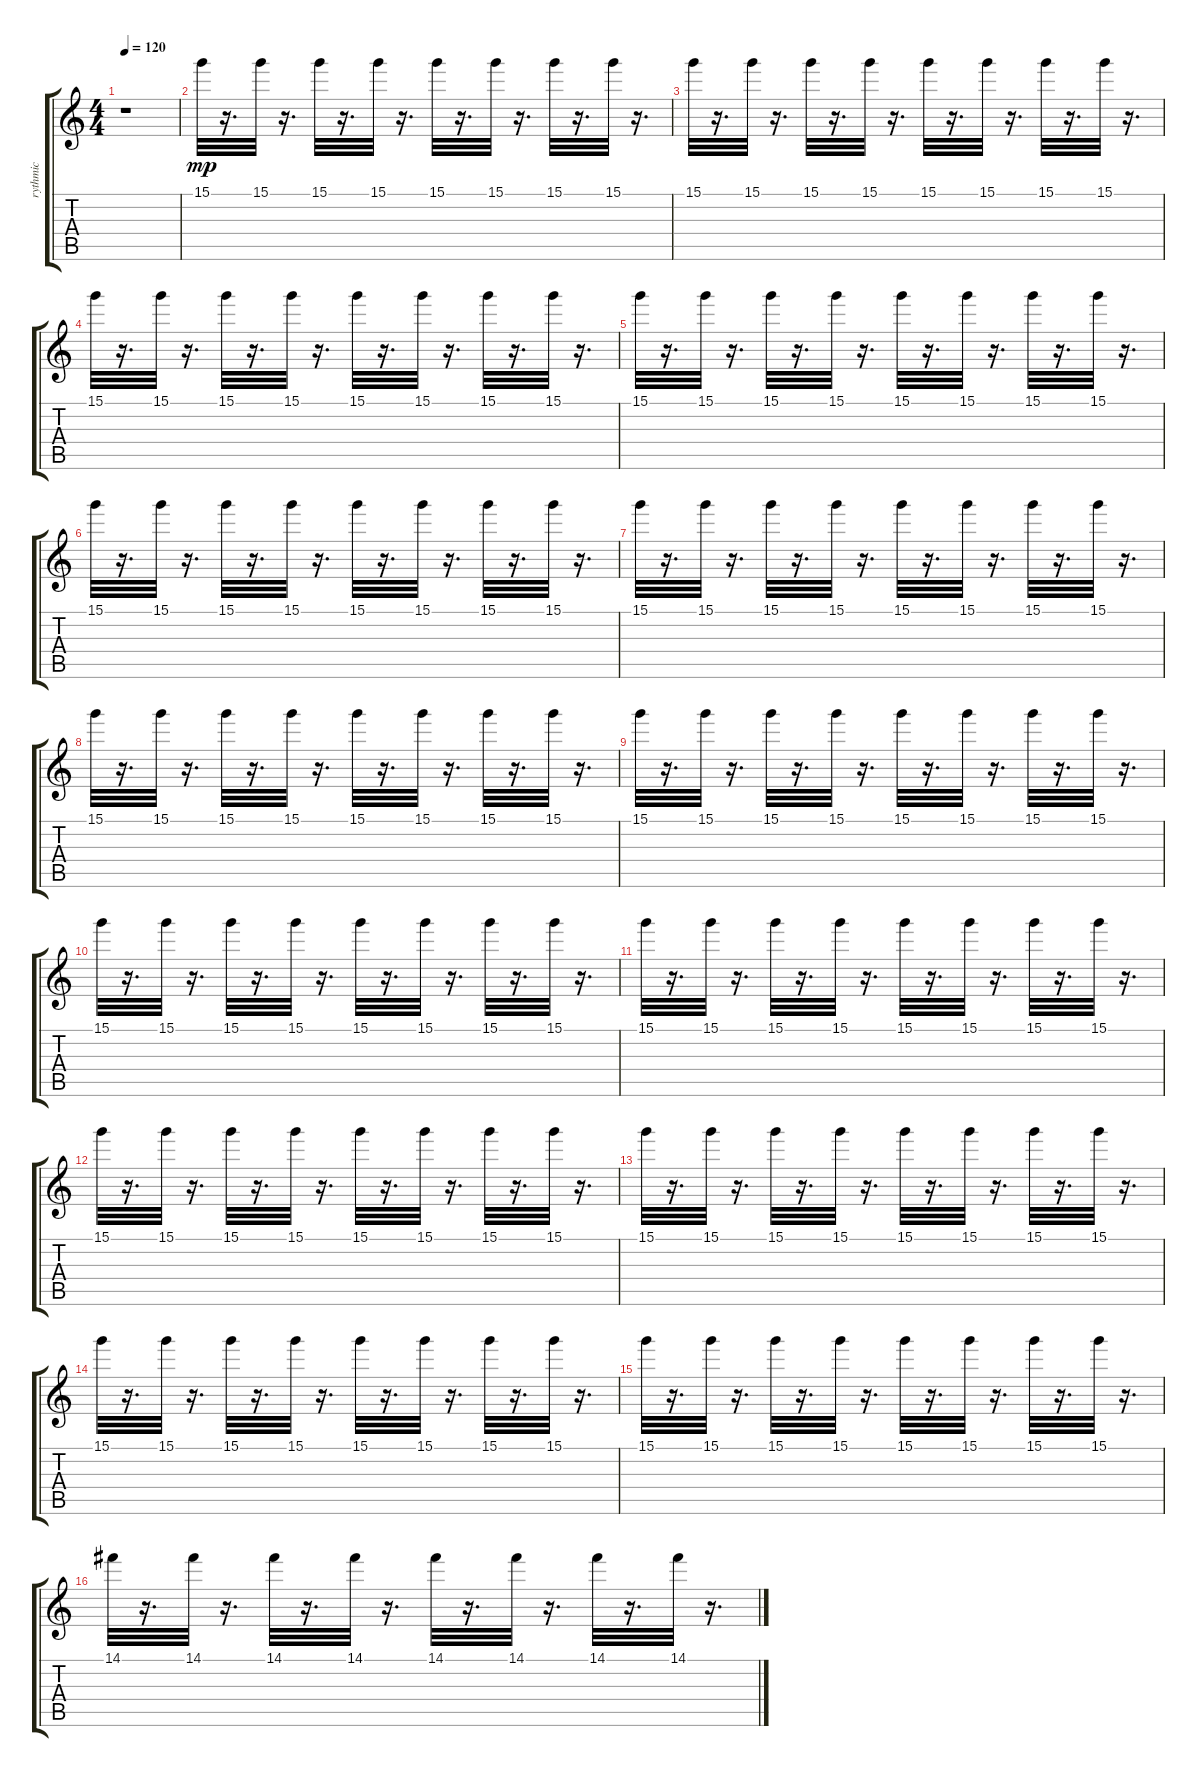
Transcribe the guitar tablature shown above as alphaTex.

\track ("rythmic" "rythmic") {instrument banjo}
\staff {score tabs}
\tuning (E4 B3 G3 D3 A2 E2) {hide}
\displaytranspose 12
\ts (4 4)
\tempo 120
\clef g2
\ks c
r.1{dy mp instrument banjo} |
15.1.32 r.16{d} 15.1.32 r.16{d} 15.1.32 r.16{d} 15.1.32 r.16{d} 15.1.32 r.16{d} 15.1.32 r.16{d} 15.1.32 r.16{d} 15.1.32 r.16{d} |
15.1.32 r.16{d} 15.1.32 r.16{d} 15.1.32 r.16{d} 15.1.32 r.16{d} 15.1.32 r.16{d} 15.1.32 r.16{d} 15.1.32 r.16{d} 15.1.32 r.16{d} |
15.1.32 r.16{d} 15.1.32 r.16{d} 15.1.32 r.16{d} 15.1.32 r.16{d} 15.1.32 r.16{d} 15.1.32 r.16{d} 15.1.32 r.16{d} 15.1.32 r.16{d} |
15.1.32 r.16{d} 15.1.32 r.16{d} 15.1.32 r.16{d} 15.1.32 r.16{d} 15.1.32 r.16{d} 15.1.32 r.16{d} 15.1.32 r.16{d} 15.1.32 r.16{d} |
15.1.32 r.16{d} 15.1.32 r.16{d} 15.1.32 r.16{d} 15.1.32 r.16{d} 15.1.32 r.16{d} 15.1.32 r.16{d} 15.1.32 r.16{d} 15.1.32 r.16{d} |
15.1.32 r.16{d} 15.1.32 r.16{d} 15.1.32 r.16{d} 15.1.32 r.16{d} 15.1.32 r.16{d} 15.1.32 r.16{d} 15.1.32 r.16{d} 15.1.32 r.16{d} |
15.1.32 r.16{d} 15.1.32 r.16{d} 15.1.32 r.16{d} 15.1.32 r.16{d} 15.1.32 r.16{d} 15.1.32 r.16{d} 15.1.32 r.16{d} 15.1.32 r.16{d} |
15.1.32 r.16{d} 15.1.32 r.16{d} 15.1.32 r.16{d} 15.1.32 r.16{d} 15.1.32 r.16{d} 15.1.32 r.16{d} 15.1.32 r.16{d} 15.1.32 r.16{d} |
15.1.32 r.16{d} 15.1.32 r.16{d} 15.1.32 r.16{d} 15.1.32 r.16{d} 15.1.32 r.16{d} 15.1.32 r.16{d} 15.1.32 r.16{d} 15.1.32 r.16{d} |
15.1.32 r.16{d} 15.1.32 r.16{d} 15.1.32 r.16{d} 15.1.32 r.16{d} 15.1.32 r.16{d} 15.1.32 r.16{d} 15.1.32 r.16{d} 15.1.32 r.16{d} |
15.1.32 r.16{d} 15.1.32 r.16{d} 15.1.32 r.16{d} 15.1.32 r.16{d} 15.1.32 r.16{d} 15.1.32 r.16{d} 15.1.32 r.16{d} 15.1.32 r.16{d} |
15.1.32 r.16{d} 15.1.32 r.16{d} 15.1.32 r.16{d} 15.1.32 r.16{d} 15.1.32 r.16{d} 15.1.32 r.16{d} 15.1.32 r.16{d} 15.1.32 r.16{d} |
15.1.32 r.16{d} 15.1.32 r.16{d} 15.1.32 r.16{d} 15.1.32 r.16{d} 15.1.32 r.16{d} 15.1.32 r.16{d} 15.1.32 r.16{d} 15.1.32 r.16{d} |
15.1.32 r.16{d} 15.1.32 r.16{d} 15.1.32 r.16{d} 15.1.32 r.16{d} 15.1.32 r.16{d} 15.1.32 r.16{d} 15.1.32 r.16{d} 15.1.32 r.16{d} |
14.1.32 r.16{d} 14.1.32 r.16{d} 14.1.32 r.16{d} 14.1.32 r.16{d} 14.1.32 r.16{d} 14.1.32 r.16{d} 14.1.32 r.16{d} 14.1.32 r.16{d}
